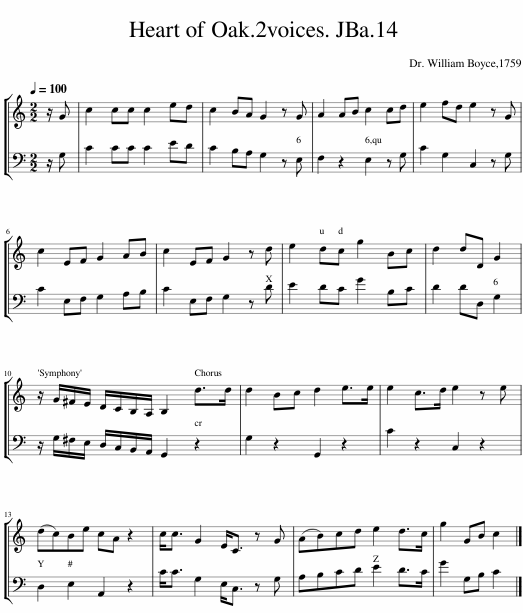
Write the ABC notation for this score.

X:1
%%score [ 1 2 ]
L:1/8
Q:1/4=100
M:2/2
I:linebreak $
K:C
V:1 treble
V:2 bass
V:1
 z/ G | c2 cc c2 ed | c2 BA G2 z G | A2 AB c2 cd | e2 fd e2 z G |$ %5
 c2 EF G2 AB | c2 EF G2 z d | e2 dc g2 Bc | d2 dD G2 |$ z/ G/^F/E/ D/C/B,/A,/ B,2 d>d | %10
 d2 Bc d2 e>e | e2 c>d e2 z e |$ (dc)Be cA z2 | c<c G2 E<C z G | (AB)cd e2 d>c | %15
 g2 GB c2 |] %16
V:2
 z/ G, | C2 CC C2 ED | C2 B,A, G,2 z E, | F,2 z2 E,2 z G, | C2 G,2 C,2 z G, |$ %5
 C2 E,F, G,2 A,B, | C2 E,F, G,2 z D | E2 DC G2 B,C | D2 DD, G,2 |$ z/ G,/^F,/E,/ D,/C,/B,,/A,,/ G,,2 z2 | %10
 G,2 z2 G,,2 z2 | C2 z2 C,2 z2 |$ D,2 E,2 A,,2 z2 | C<C G,2 E,<C, z G, | A,B,CD E2 D>C | %15
 G2 G,B, C2 |] %16
